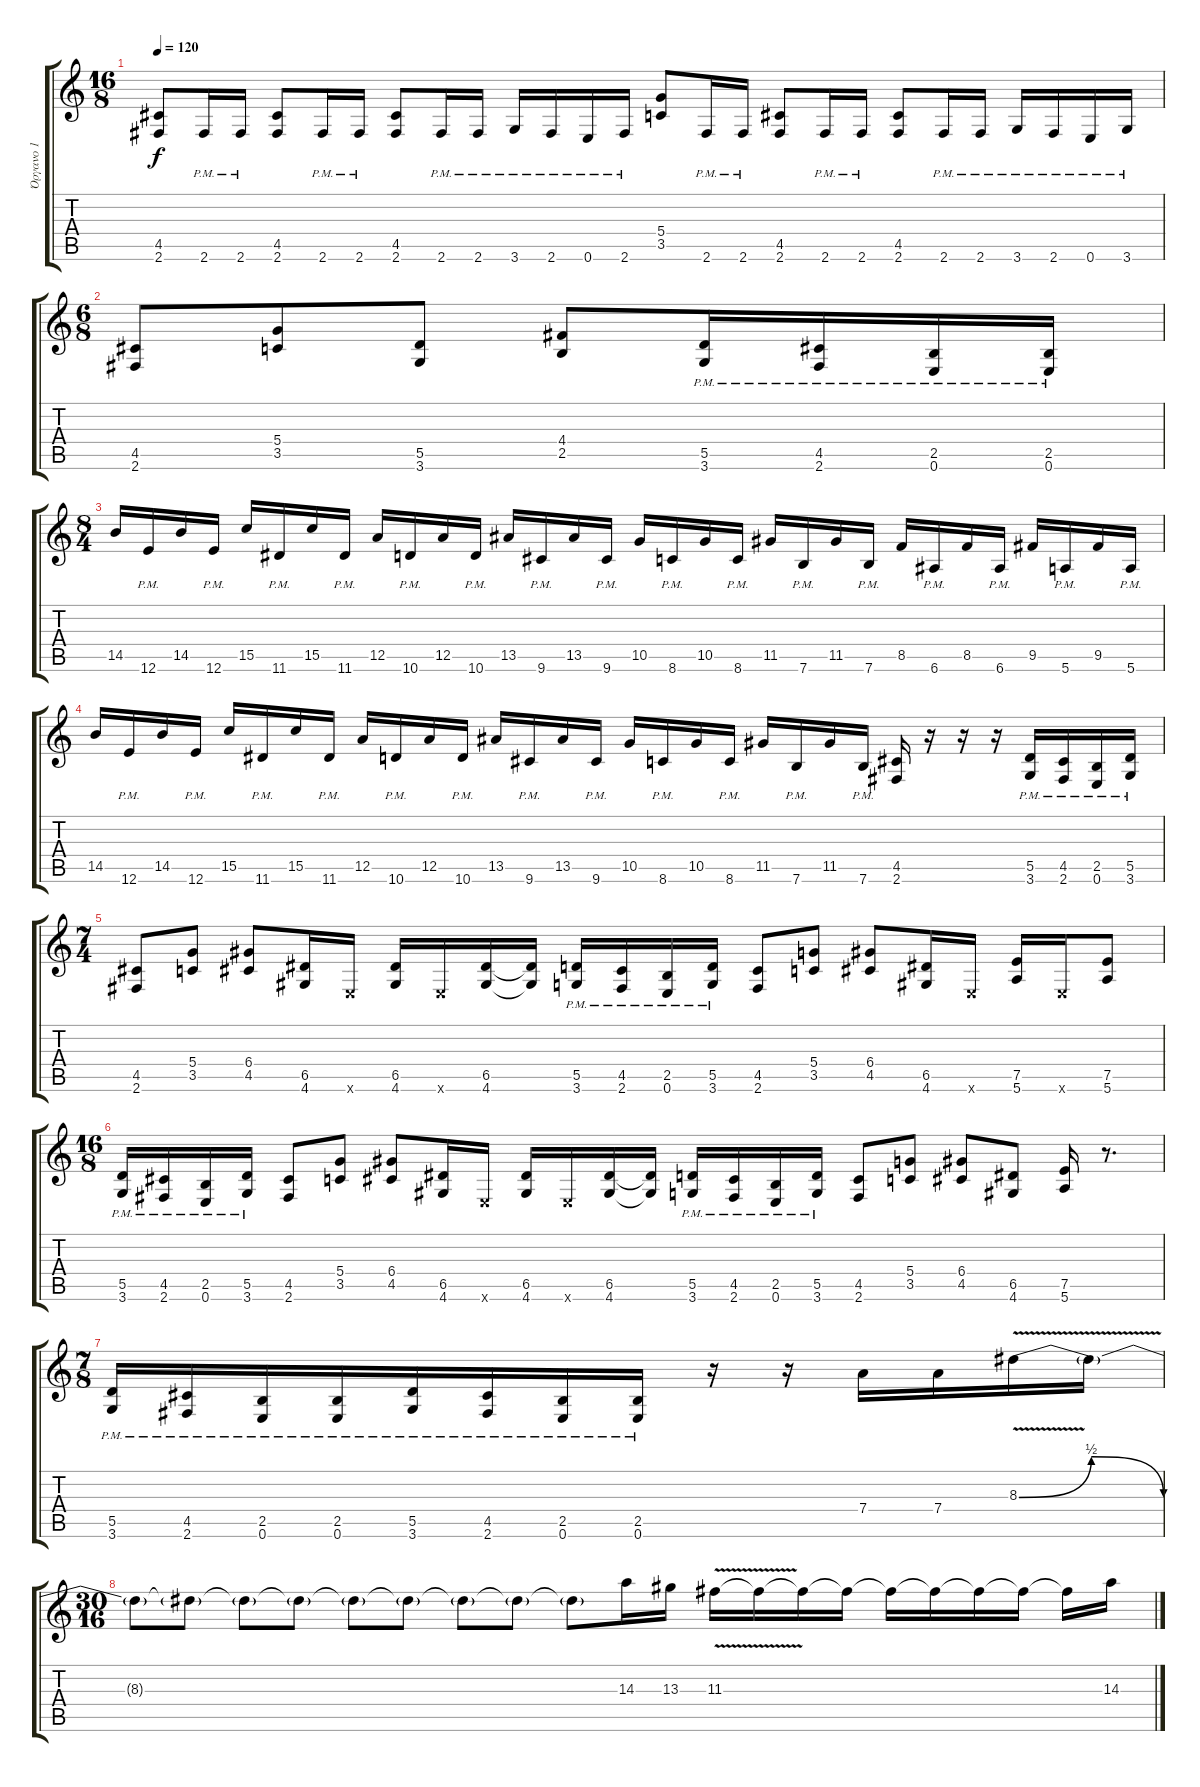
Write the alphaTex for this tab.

\track ("Όργανο 1" "Όργανο 1") {instrument distortionguitar}
\staff {score tabs}
\tuning (E4 B3 G3 D3 A2 E2) {hide}
\ts (16 8)
\tempo 120
\clef g2
\ks c
(4.5 2.6).8{dy f} 2.6{pm}.16 2.6{pm}.16 (4.5 2.6).8 2.6{pm}.16 2.6{pm}.16 (4.5 2.6).8 2.6{pm}.16 2.6{pm}.16 3.6{pm}.16 2.6{pm}.16 0.6{pm}.16 2.6{pm}.16 (5.4 3.5).8 2.6{pm}.16 2.6{pm}.16 (4.5 2.6).8 2.6{pm}.16 2.6{pm}.16 (4.5 2.6).8 2.6{pm}.16 2.6{pm}.16 3.6{pm}.16 2.6{pm}.16 0.6{pm}.16 3.6{pm}.16 |
\ts (6 8)
(4.5 2.6).8 (5.4 3.5).8 (5.5 3.6).8 (4.4 2.5).8 (5.5{pm} 3.6{pm}).16 (4.5{pm} 2.6{pm}).16 (2.5{pm} 0.6{pm}).16 (2.5{pm} 0.6{pm}).16 |
\ts (8 4)
14.5.16 12.6{pm}.16 14.5.16 12.6{pm}.16 15.5.16 11.6{pm}.16 15.5.16 11.6{pm}.16 12.5.16 10.6{pm}.16 12.5.16 10.6{pm}.16 13.5.16 9.6{pm}.16 13.5.16 9.6{pm}.16 10.5.16 8.6{pm}.16 10.5.16 8.6{pm}.16 11.5.16 7.6{pm}.16 11.5.16 7.6{pm}.16 8.5.16 6.6{pm}.16 8.5.16 6.6{pm}.16 9.5.16 5.6{pm}.16 9.5.16 5.6{pm}.16 |
14.5.16 12.6{pm}.16 14.5.16 12.6{pm}.16 15.5.16 11.6{pm}.16 15.5.16 11.6{pm}.16 12.5.16 10.6{pm}.16 12.5.16 10.6{pm}.16 13.5.16 9.6{pm}.16 13.5.16 9.6{pm}.16 10.5.16 8.6{pm}.16 10.5.16 8.6{pm}.16 11.5.16 7.6{pm}.16 11.5.16 7.6{pm}.16 (4.5 2.6).16 r.16 r.16 r.16 (5.5{pm} 3.6{pm}).16 (4.5{pm} 2.6{pm}).16 (2.5{pm} 0.6{pm}).16 (5.5{pm} 3.6{pm}).16 |
\ts (7 4)
(4.5 2.6).8 (5.4 3.5).8 (6.4 4.5).8 (6.5 4.6).16 0.6{x}.16 (6.5 4.6).16 0.6{x}.16 (6.5 4.6).16 (6.5{t} 4.6{t}).16 (5.5{pm} 3.6{pm}).16 (4.5{pm} 2.6{pm}).16 (2.5{pm} 0.6{pm}).16 (5.5{pm} 3.6{pm}).16 (4.5 2.6).8 (5.4 3.5).8 (6.4 4.5).8 (6.5 4.6).16 0.6{x}.16 (7.5 5.6).16 0.6{x}.16 (7.5 5.6).8 |
\ts (16 8)
(5.5{pm} 3.6{pm}).16 (4.5{pm} 2.6{pm}).16 (2.5{pm} 0.6{pm}).16 (5.5{pm} 3.6{pm}).16 (4.5 2.6).8 (5.4 3.5).8 (6.4 4.5).8 (6.5 4.6).16 0.6{x}.16 (6.5 4.6).16 0.6{x}.16 (6.5 4.6).16 (6.5{t} 4.6{t}).16 (5.5{pm} 3.6{pm}).16 (4.5{pm} 2.6{pm}).16 (2.5{pm} 0.6{pm}).16 (5.5{pm} 3.6{pm}).16 (4.5 2.6).8 (5.4 3.5).8 (6.4 4.5).8 (6.5 4.6).8 (7.5 5.6).16 r.8{d} |
\ts (7 8)
(5.5{pm} 3.6{pm}).16 (4.5{pm} 2.6{pm}).16 (2.5{pm} 0.6{pm}).16 (2.5{pm} 0.6{pm}).16 (5.5{pm} 3.6{pm}).16 (4.5{pm} 2.6{pm}).16 (2.5{pm} 0.6{pm}).16 (2.5{pm} 0.6{pm}).16 r.16 r.16 7.4.16 7.4.16 8.3{be (bendrelease 0 0 15 2 50 2 60 0) v}.16 8.3{t}.16 |
\ts (30 16)
8.3{t}.8 8.3{t}.8 8.3{t}.8 8.3{t}.8 8.3{t}.8 8.3{t}.8 8.3{t}.8 8.3{t}.8 8.3{t}.8 14.3.16 13.3.16 11.3{v}.16 11.3{t}.16 11.3{t}.16 11.3{t}.16 11.3{t}.16 11.3{t}.16 11.3{t}.16 11.3{t}.16 11.3{t}.16 14.3.16
